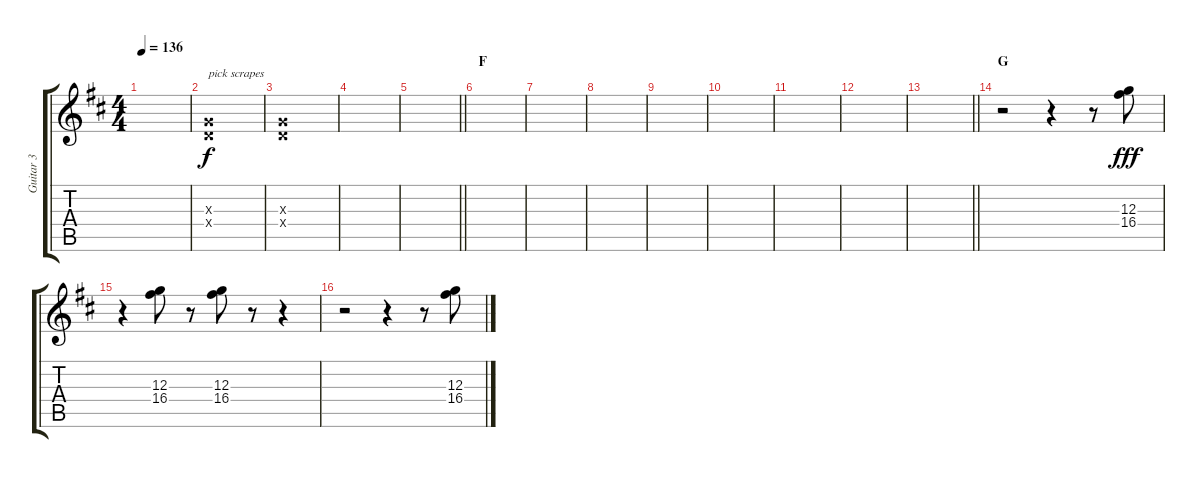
\track ("Guitar 3" "Guitar 3") {instrument distortionguitar}
\staff {score tabs}
\tuning (E4 B3 G3 D3 A2 E2) {hide}
\ts (4 4)
\tempo 136
\clef g2
\ks d
|
(0.3{x} 0.4{x}).1{txt "pick scrapes" dy f} |
(0.3{x} 0.4{x}).1 |
|
\barLineRight lightlight
|
\section ("" "F")
|
|
|
|
|
|
|
\barLineRight lightlight
|
\section ("" "G")
r.2 r.4 r.8 (12.3 16.4).8{dy fff} |
r.4 (12.3 16.4).8 r.8 (12.3 16.4).8 r.8 r.4 |
r.2 r.4 r.8 (12.3 16.4).8
